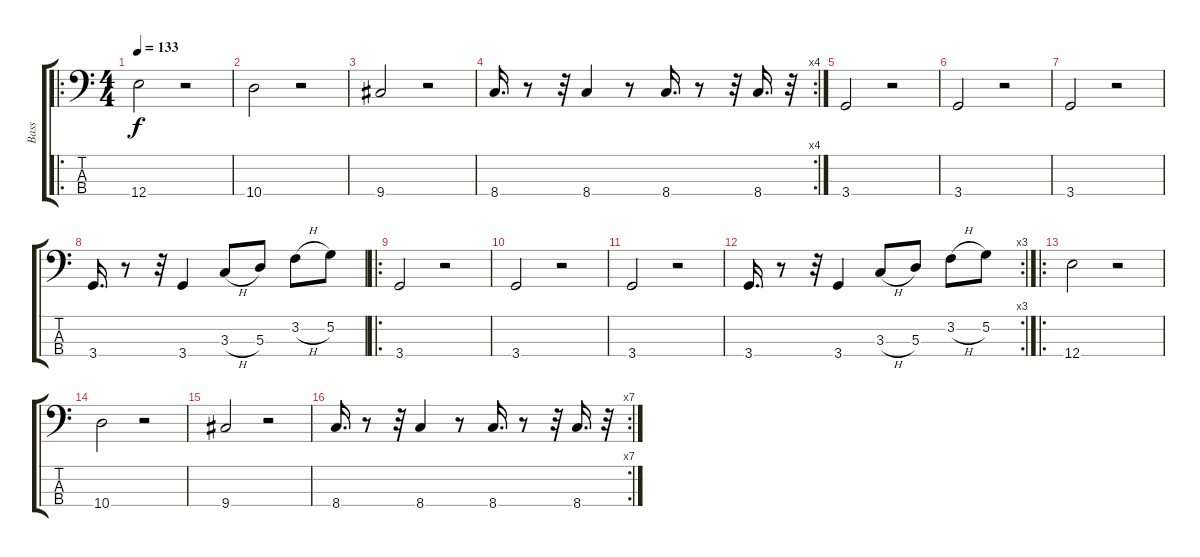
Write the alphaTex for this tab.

\track ("Bass" "Bass") {instrument electricbassfinger}
\staff {score tabs}
\tuning (G2 D2 A1 E1) {hide}
\ro
\ts (4 4)
\tempo 133
\clef f4
\ks c
12.4.2{dy f} r.2 |
10.4.2 r.2 |
9.4.2 r.2 |
\rc 4
8.4.16{d} r.8 r.32 8.4.4 r.8 8.4.16{d} r.8 r.32 8.4.16{d} r.32 |
3.4.2 r.2 |
3.4.2 r.2 |
3.4.2 r.2 |
3.4.16{d} r.8 r.32 3.4.4 3.3{h}.8 5.3.8 3.2{h}.8 5.2.8 |
\ro
3.4.2 r.2 |
3.4.2 r.2 |
3.4.2 r.2 |
\rc 3
3.4.16{d} r.8 r.32 3.4.4 3.3{h}.8 5.3.8 3.2{h}.8 5.2.8 |
\ro
12.4.2 r.2 |
10.4.2 r.2 |
9.4.2 r.2 |
\rc 7
8.4.16{d} r.8 r.32 8.4.4 r.8 8.4.16{d} r.8 r.32 8.4.16{d} r.32
